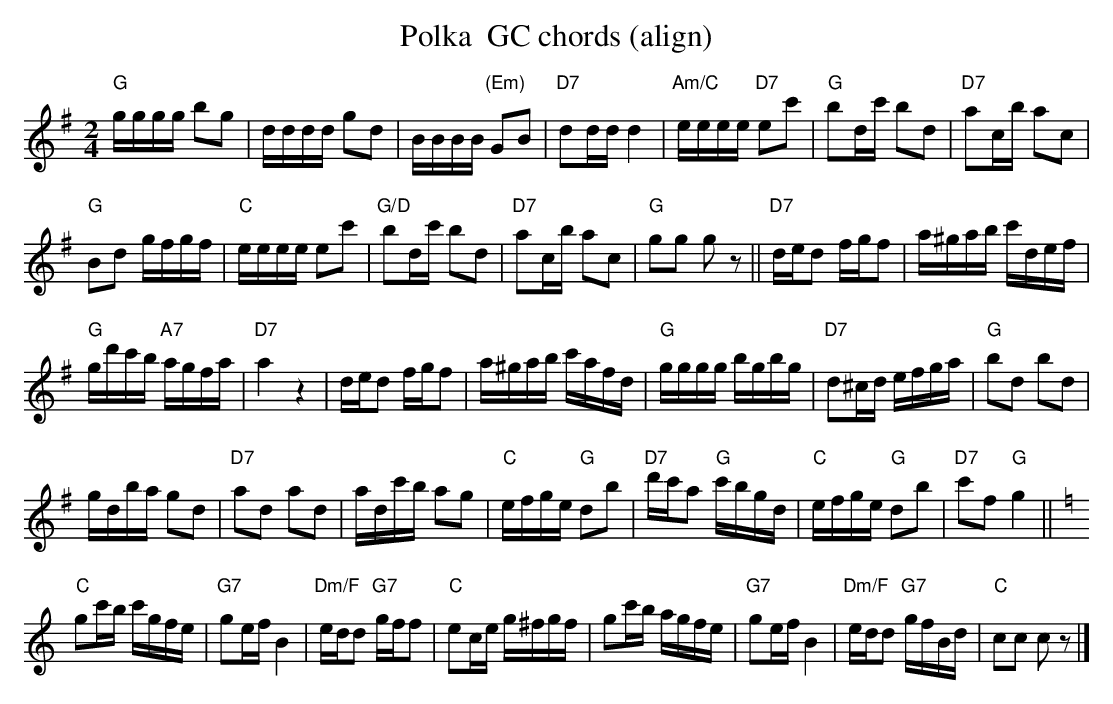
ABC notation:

X:1
T: Polka  GC chords (align)
M:2/4
L:1/16
K:G %%MIDI gchordon
"G"gggg b2g2 | dddd g2d2 | BBBB "(Em)"G2B2 | "D7"d2ddd4 | "Am/C"eeee "D7"e2c'2 | "G"b2dc' b2d2 | \
"D7"a2cb a2c2 |
 "G"B2d2 gfgf | "C"eeee e2c'2 | "G/D"b2dc' b2d2 | "D7"a2cb a2c2 | "G"g2g2 g2z2 || \
"D7"ded2 fgf2 | a^gab c'def |
 "G"gd'c'b "A7"agfa | "D7"a4z4 | ded2 fgf2 | \
a^gab c'afd | "G"gggg bgbg | "D7"d2^cd efga | "G"b2d2 b2d2 |
gdba g2d2 | "D7"a2d2 a2d2 | adc'b a2g2 | "C"efge "G"d2b2 |  "D7"d'c'a2 "G"c'bgd | \
"C"efge "G"d2b2 | "D7"c'2f2 "G"g4 || [K:C]
 "C"g2c'b c'gfe | "G7"g2ef B4 | "Dm/F"edd2 "G7"gff2 | \
"C"e2ce g^fgf | g2c'b agfe | "G7"g2efB4 | "Dm/F"edd2 "G7"gfBd | "C"c2c2 c2z2 |]
